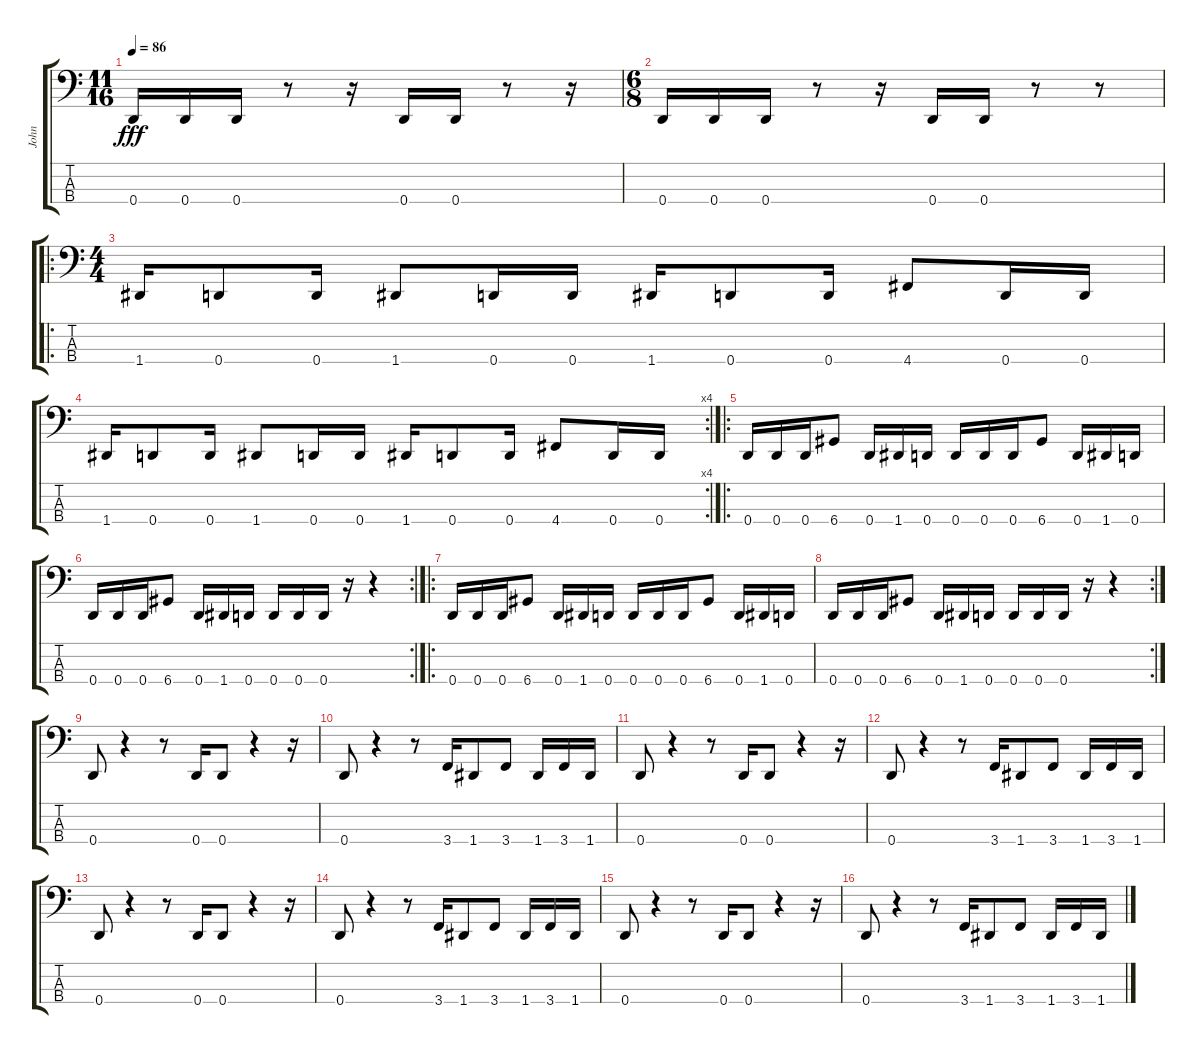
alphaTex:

\track ("John" "John") {instrument electricbasspick}
\staff {score tabs}
\tuning (G2 D2 A1 D1) {hide}
\ts (11 16)
\tempo 86
\clef f4
\ks c
0.4.16{dy fff} 0.4.16 0.4.16 r.8 r.16 0.4.16 0.4.16 r.8 r.16 |
\ts (6 8)
0.4.16 0.4.16 0.4.16 r.8 r.16 0.4.16 0.4.16 r.8 r.8 |
\ro
\ts (4 4)
1.4.16 0.4.8 0.4.16 1.4.8 0.4.16 0.4.16 1.4.16 0.4.8 0.4.16 4.4.8 0.4.16 0.4.16 |
\rc 4
1.4.16 0.4.8 0.4.16 1.4.8 0.4.16 0.4.16 1.4.16 0.4.8 0.4.16 4.4.8 0.4.16 0.4.16 |
\ro
0.4.16 0.4.16 0.4.16 6.4.8 0.4.16 1.4.16 0.4.16 0.4.16 0.4.16 0.4.16 6.4.8 0.4.16 1.4.16 0.4.16 |
\rc 2
0.4.16 0.4.16 0.4.16 6.4.8 0.4.16 1.4.16 0.4.16 0.4.16 0.4.16 0.4.16 r.16 r.4 |
\ro
0.4.16 0.4.16 0.4.16 6.4.8 0.4.16 1.4.16 0.4.16 0.4.16 0.4.16 0.4.16 6.4.8 0.4.16 1.4.16 0.4.16 |
\rc 2
0.4.16 0.4.16 0.4.16 6.4.8 0.4.16 1.4.16 0.4.16 0.4.16 0.4.16 0.4.16 r.16 r.4 |
0.4.8 r.4 r.8 0.4.16 0.4.8 r.4 r.16 |
0.4.8 r.4 r.8 3.4.16 1.4.8 3.4.8 1.4.16 3.4.16 1.4.16 |
0.4.8 r.4 r.8 0.4.16 0.4.8 r.4 r.16 |
0.4.8 r.4 r.8 3.4.16 1.4.8 3.4.8 1.4.16 3.4.16 1.4.16 |
0.4.8 r.4 r.8 0.4.16 0.4.8 r.4 r.16 |
0.4.8 r.4 r.8 3.4.16 1.4.8 3.4.8 1.4.16 3.4.16 1.4.16 |
0.4.8 r.4 r.8 0.4.16 0.4.8 r.4 r.16 |
0.4.8 r.4 r.8 3.4.16 1.4.8 3.4.8 1.4.16 3.4.16 1.4.16
